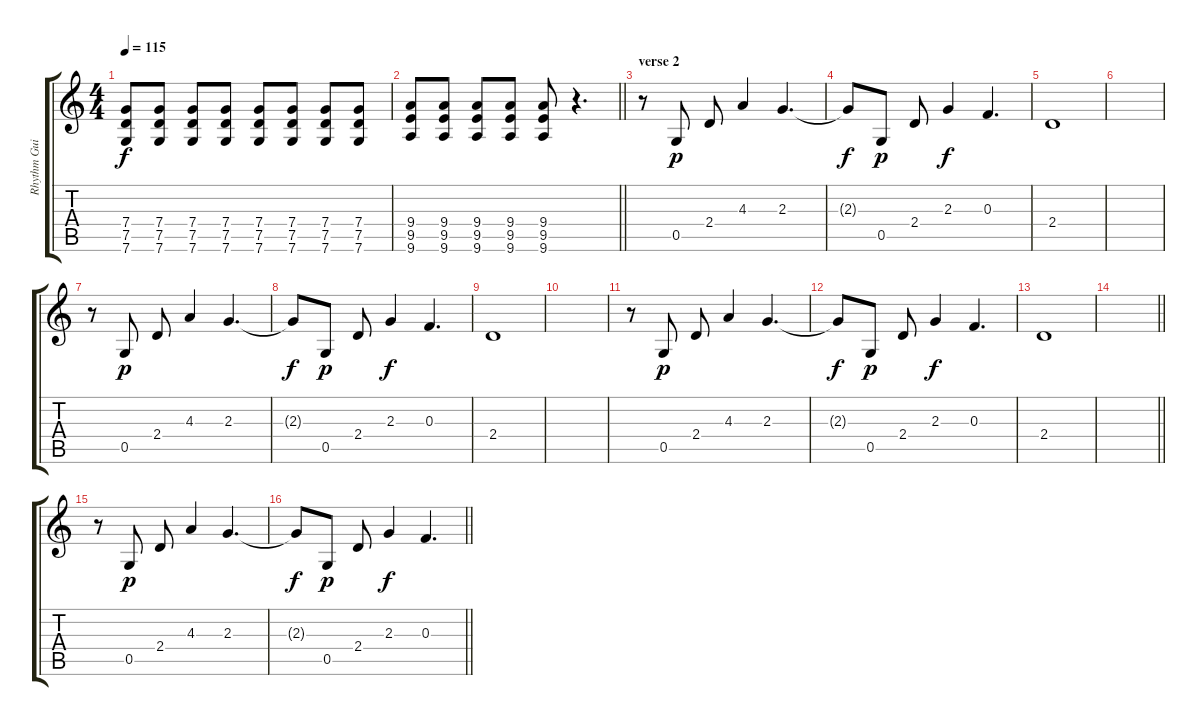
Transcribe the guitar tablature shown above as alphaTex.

\track ("Rhythm Guitar" "Rhythm Gui") {instrument overdrivenguitar}
\staff {score tabs}
\tuning (D4 A3 F3 C3 G2 C2) {hide}
\ts (4 4)
\tempo 115
\clef g2
\ks c
(7.4 7.5 7.6).8{dy f} (7.4 7.5 7.6).8 (7.4 7.5 7.6).8 (7.4 7.5 7.6).8 (7.4 7.5 7.6).8 (7.4 7.5 7.6).8 (7.4 7.5 7.6).8 (7.4 7.5 7.6).8 |
\barLineRight lightlight
(9.4 9.5 9.6).8 (9.4 9.5 9.6).8 (9.4 9.5 9.6).8 (9.4 9.5 9.6).8 (9.4 9.5 9.6).8 r.4{d} |
\section ("" "verse 2")
r.8 0.5.8{dy p} 2.4.8 4.3.4 2.3.4{d} |
2.3{t}.8{dy f} 0.5.8{dy p} 2.4.8 2.3.4{dy f} 0.3.4{d} |
2.4.1 |
|
r.8 0.5.8{dy p} 2.4.8 4.3.4 2.3.4{d} |
2.3{t}.8{dy f} 0.5.8{dy p} 2.4.8 2.3.4{dy f} 0.3.4{d} |
2.4.1 |
|
r.8 0.5.8{dy p} 2.4.8 4.3.4 2.3.4{d} |
2.3{t}.8{dy f} 0.5.8{dy p} 2.4.8 2.3.4{dy f} 0.3.4{d} |
2.4.1 |
\barLineRight lightlight
|
r.8 0.5.8{dy p} 2.4.8 4.3.4 2.3.4{d} |
\barLineRight lightlight
2.3{t}.8{dy f} 0.5.8{dy p} 2.4.8 2.3.4{dy f} 0.3.4{d}
